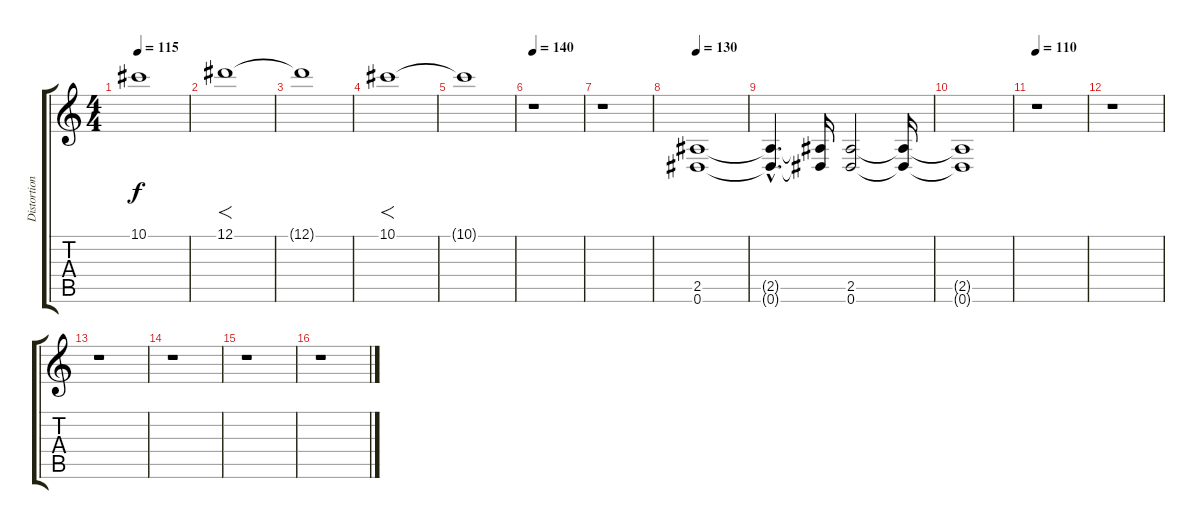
\track ("Distortion guitar [Lead]" "Distortion") {instrument distortionguitar}
\staff {score tabs}
\tuning (Eb4 Bb3 Gb3 Db3 Ab2 Eb2) {hide}
\ts (4 4)
\tempo 115
\clef g2
\ks c
10.1{t}.1{dy f} |
12.1.1{f} |
12.1{t}.1 |
10.1.1{f} |
10.1{t}.1 |
\tempo 140
r.1 |
r.1 |
\tempo 130
(2.5 0.6).1{volume 14} |
(2.5{hac t} 0.6{hac t}).4{d} (2.5{t} 0.6{t}).16 (2.5 0.6).2 (2.5{t} 0.6{t}).16 |
(2.5{t} 0.6{t}).1 |
\tempo 110
r.1 |
r.1 |
r.1 |
r.1 |
r.1 |
r.1
